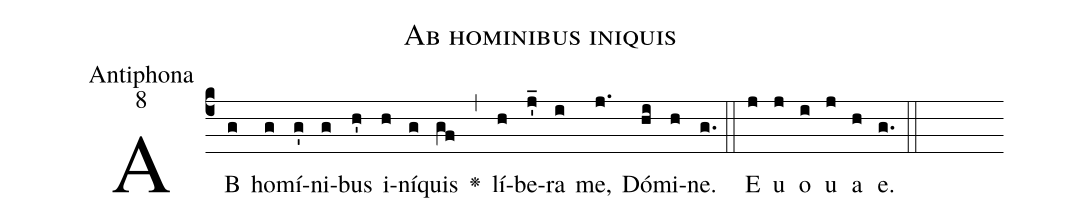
name:Ab hominibus iniquis;
office-part:Antiphona;
mode:8;
%%
(c4)AB(g) ho(g)mí(g')ni(g)bus(h') i(h)ní(g)quis(gf) <v>\greheightstar</v>(,) lí(h)be(j_')ra(i) me,(j.) Dó(hi)mi(h)ne.(g.) (::) E(j) u(j) o(i) u(j) a(h) e.(g.) (::)
